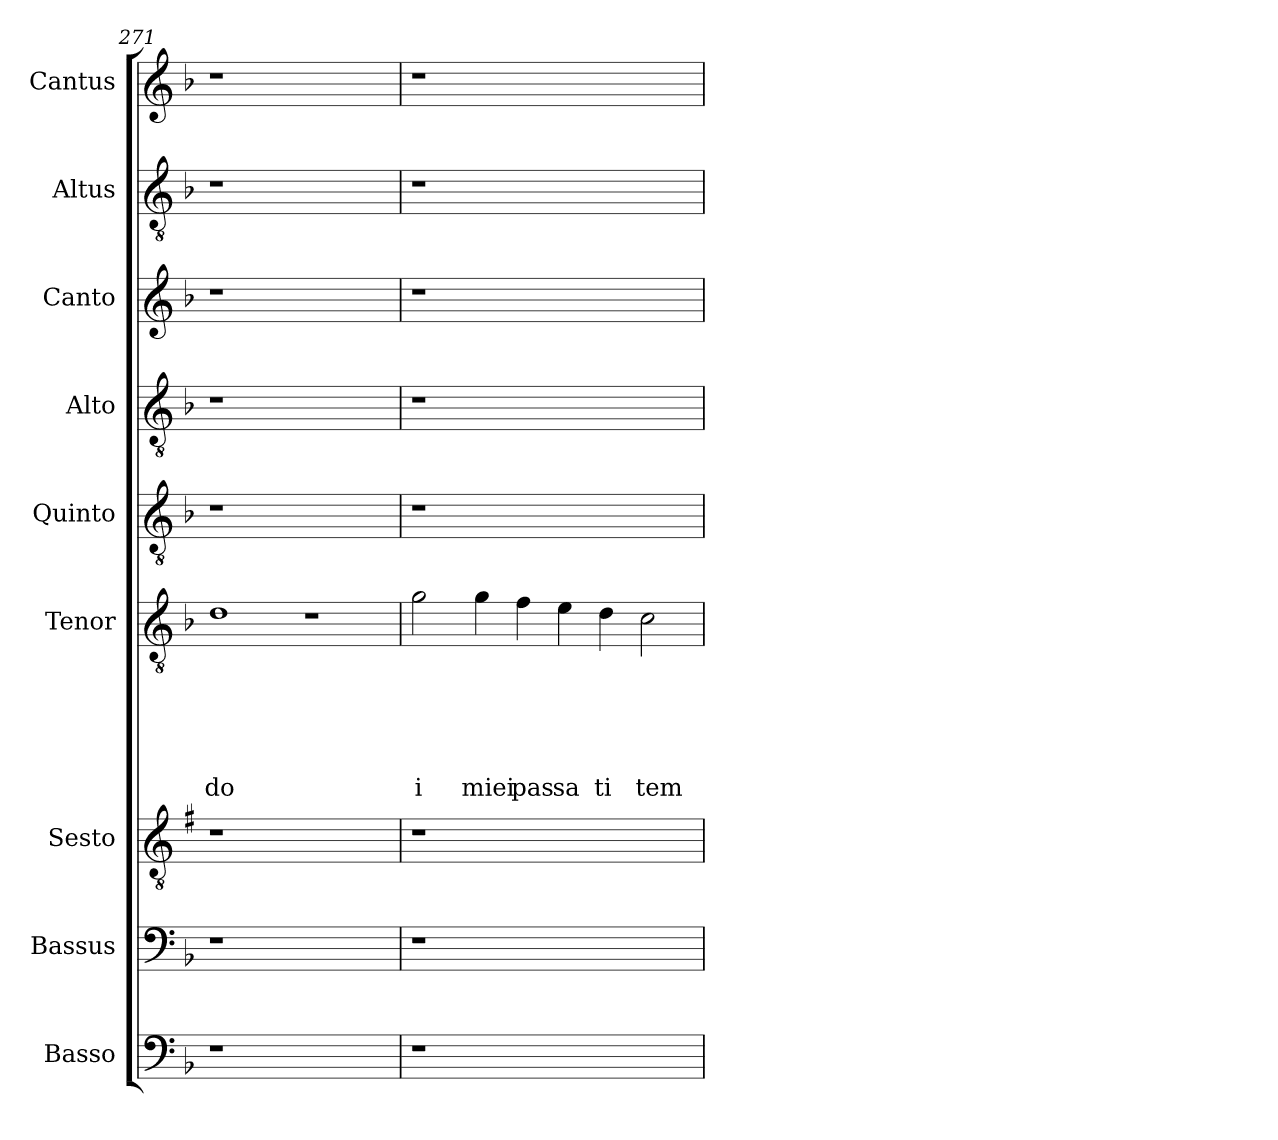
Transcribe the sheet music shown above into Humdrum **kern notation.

**kern	**kern	**kern	**kern	**text	**text	**text	**text	**text	**text	**kern	**kern	**kern	**kern	**kern
*part9	*part8	*part7	*part6	*part6	*part6	*part6	*part6	*part6	*part6	*part5	*part4	*part3	*part2	*part1
*staff9	*staff8	*staff7	*staff6	*staff6	*staff6	*staff6	*staff6	*staff6	*staff6	*staff5	*staff4	*staff3	*staff2	*staff1
*I"Basso	*I"Bassus	*I"Sesto	*I"Tenor	*	*	*	*	*	*	*I"Quinto	*I"Alto	*I"Canto	*I"Altus	*I"Cantus
*	*	*I'Sesto	*I'Tenor	*	*	*	*	*	*	*I'Quinto	*I'Alto	*I'Canto	*I'Altus	*I'Cantus
*clefF4	*clefF4	*clefGv2	*clefGv2	*	*	*	*	*	*	*clefGv2	*clefGv2	*clefG2	*clefGv2	*clefG2
*k[b-]	*k[b-]	*k[f#]	*k[b-]	*	*	*	*	*	*	*k[b-]	*k[b-]	*k[b-]	*k[b-]	*k[b-]
*F:	*F:	*G:	*F:	*	*	*	*	*	*	*F:	*F:	*F:	*F:	*F:
=271	=271	=271	=271	=271	=271	=271	=271	=271	=271	=271	=271	=271	=271	=271
!	!	!	!	!	!	!	!	!	!LO:LY:b	!	!	!	!	!
1r	1r	1r	1d	.	.	.	.	.	do	1r	1r	1r	1r	1r
1ryy	1ryy	1ryy	1r	.	.	.	.	.	.	1ryy	1ryy	1ryy	1ryy	1ryy
=272	=272	=272	=272	=272	=272	=272	=272	=272	=272	=272	=272	=272	=272	=272
!	!	!	!	!	!	!	!	!	!LO:LY:b	!	!	!	!	!
1r	1r	1r	2g\	.	.	.	.	.	i	1r	1r	1r	1r	1r
!	!	!	!	!	!	!	!	!	!LO:LY:b	!	!	!	!	!
.	.	.	4g\	.	.	.	.	.	miei	.	.	.	.	.
!	!	!	!	!	!	!	!	!	!LO:LY:b	!	!	!	!	!
.	.	.	4f\	.	.	.	.	.	pas	.	.	.	.	.
!	!	!	!	!	!	!	!	!	!LO:LY:b	!	!	!	!	!
1ryy	1ryy	1ryy	4e\	.	.	.	.	.	sa	1ryy	1ryy	1ryy	1ryy	1ryy
!	!	!	!	!	!	!	!	!	!LO:LY:b	!	!	!	!	!
.	.	.	4d\	.	.	.	.	.	ti	.	.	.	.	.
!	!	!	!	!	!	!	!	!	!LO:LY:b	!	!	!	!	!
.	.	.	2c\	.	.	.	.	.	tem	.	.	.	.	.
=	=	=	=	=	=	=	=	=	=	=	=	=	=	=
*-	*-	*-	*-	*-	*-	*-	*-	*-	*-	*-	*-	*-	*-	*-
